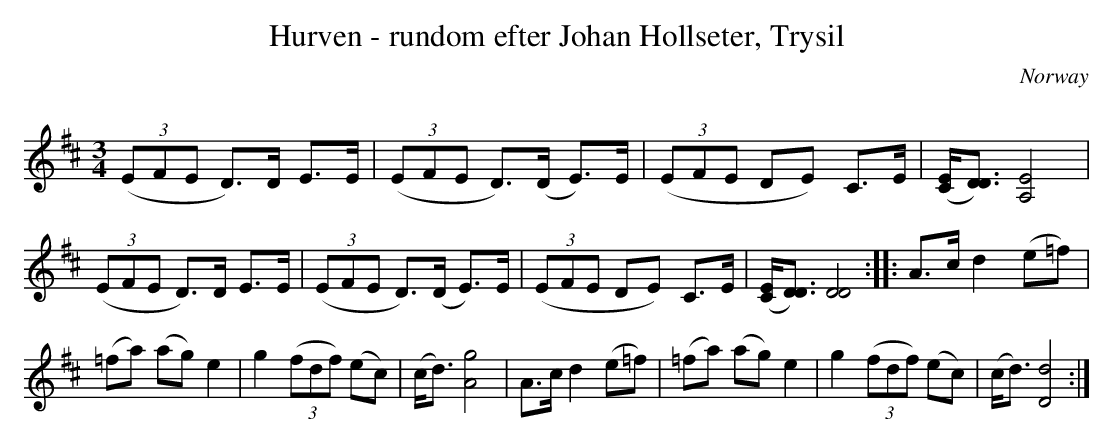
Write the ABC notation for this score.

X:1
T:Hurven - rundom efter Johan Hollseter, Trysil
Q:130
M:3/4
L:1/8
O:Norway
K:D
((3EFE D)>D E>E | ((3EFE D>)(D E>)E | \
((3EFE DE) C>E | ([C/E/][D3/D3/]) [A,4E4] | \
((3EFE D)>D E>E | ((3EFE D>)(D E>)E | \
((3EFE DE) C>E | \
L:1/16
([CE][D3D3]) [D8D8] :: \
L:1/8
A>c d2 (e=f) | (=fa) (ag) e2 | \
g2 ((3fdf) (ec) | (c<d) [A4g4] | \
A>c d2(e=f) | (=fa) (ag) e2 | \
g2 ((3fdf) (ec) | (c<d) [D4d4] :|
